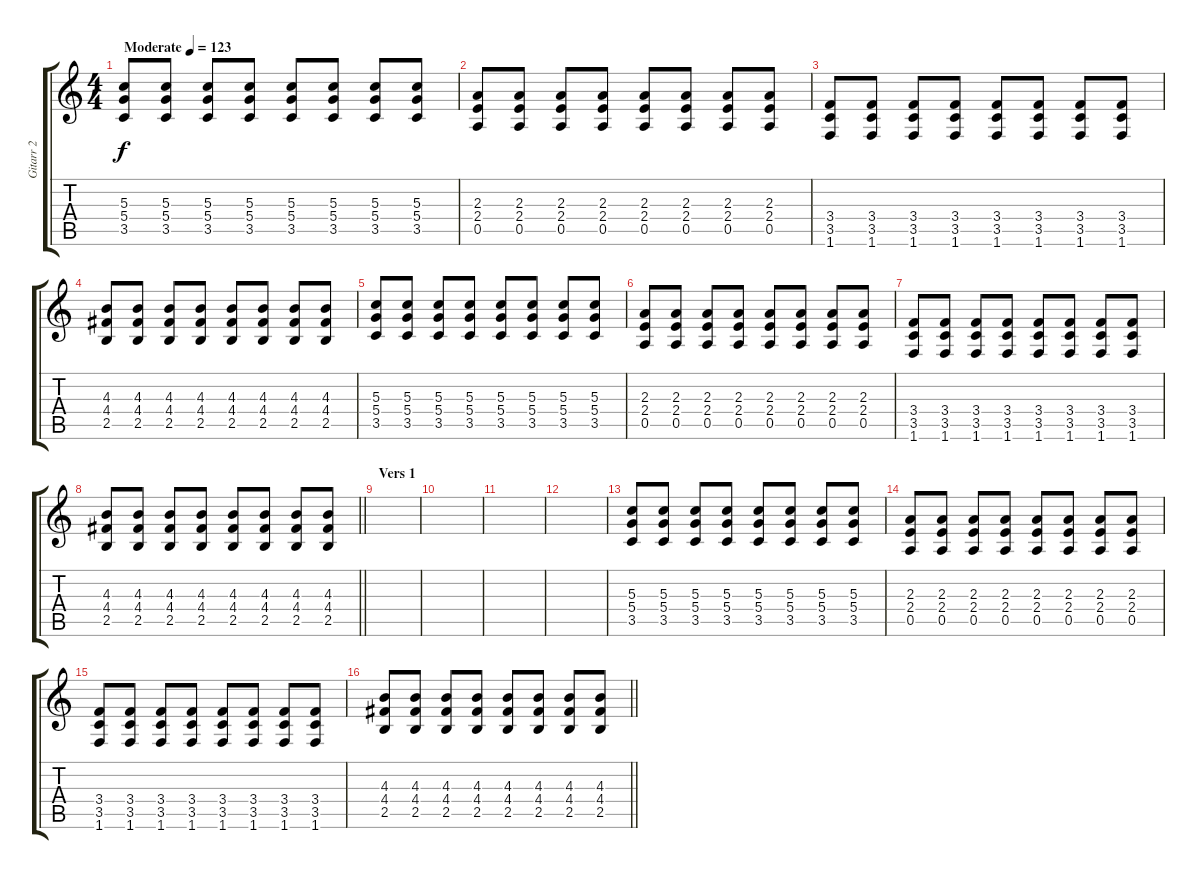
\track ("Gitarr 2" "Gitarr 2") {instrument overdrivenguitar}
\staff {score tabs}
\tuning (E4 B3 G3 D3 A2 E2) {hide}
\ts (4 4)
\tempo (123 "Moderate")
\clef g2
\ks c
(5.3 5.4 3.5).8{dy f instrument overdrivenguitar} (5.3 5.4 3.5).8 (5.3 5.4 3.5).8 (5.3 5.4 3.5).8 (5.3 5.4 3.5).8 (5.3 5.4 3.5).8 (5.3 5.4 3.5).8 (5.3 5.4 3.5).8 |
(2.3 2.4 0.5).8 (2.3 2.4 0.5).8 (2.3 2.4 0.5).8 (2.3 2.4 0.5).8 (2.3 2.4 0.5).8 (2.3 2.4 0.5).8 (2.3 2.4 0.5).8 (2.3 2.4 0.5).8 |
(3.4 3.5 1.6).8 (3.4 3.5 1.6).8 (3.4 3.5 1.6).8 (3.4 3.5 1.6).8 (3.4 3.5 1.6).8 (3.4 3.5 1.6).8 (3.4 3.5 1.6).8 (3.4 3.5 1.6).8 |
(4.3 4.4 2.5).8 (4.3 4.4 2.5).8 (4.3 4.4 2.5).8 (4.3 4.4 2.5).8 (4.3 4.4 2.5).8 (4.3 4.4 2.5).8 (4.3 4.4 2.5).8 (4.3 4.4 2.5).8 |
(5.3 5.4 3.5).8 (5.3 5.4 3.5).8 (5.3 5.4 3.5).8 (5.3 5.4 3.5).8 (5.3 5.4 3.5).8 (5.3 5.4 3.5).8 (5.3 5.4 3.5).8 (5.3 5.4 3.5).8 |
(2.3 2.4 0.5).8 (2.3 2.4 0.5).8 (2.3 2.4 0.5).8 (2.3 2.4 0.5).8 (2.3 2.4 0.5).8 (2.3 2.4 0.5).8 (2.3 2.4 0.5).8 (2.3 2.4 0.5).8 |
(3.4 3.5 1.6).8 (3.4 3.5 1.6).8 (3.4 3.5 1.6).8 (3.4 3.5 1.6).8 (3.4 3.5 1.6).8 (3.4 3.5 1.6).8 (3.4 3.5 1.6).8 (3.4 3.5 1.6).8 |
\barLineRight lightlight
(4.3 4.4 2.5).8 (4.3 4.4 2.5).8 (4.3 4.4 2.5).8 (4.3 4.4 2.5).8 (4.3 4.4 2.5).8 (4.3 4.4 2.5).8 (4.3 4.4 2.5).8 (4.3 4.4 2.5).8 |
\section ("" "Vers 1")
|
|
|
|
(5.3 5.4 3.5).8 (5.3 5.4 3.5).8 (5.3 5.4 3.5).8 (5.3 5.4 3.5).8 (5.3 5.4 3.5).8 (5.3 5.4 3.5).8 (5.3 5.4 3.5).8 (5.3 5.4 3.5).8 |
(2.3 2.4 0.5).8 (2.3 2.4 0.5).8 (2.3 2.4 0.5).8 (2.3 2.4 0.5).8 (2.3 2.4 0.5).8 (2.3 2.4 0.5).8 (2.3 2.4 0.5).8 (2.3 2.4 0.5).8 |
(3.4 3.5 1.6).8 (3.4 3.5 1.6).8 (3.4 3.5 1.6).8 (3.4 3.5 1.6).8 (3.4 3.5 1.6).8 (3.4 3.5 1.6).8 (3.4 3.5 1.6).8 (3.4 3.5 1.6).8 |
\barLineRight lightlight
(4.3 4.4 2.5).8 (4.3 4.4 2.5).8 (4.3 4.4 2.5).8 (4.3 4.4 2.5).8 (4.3 4.4 2.5).8 (4.3 4.4 2.5).8 (4.3 4.4 2.5).8 (4.3 4.4 2.5).8
